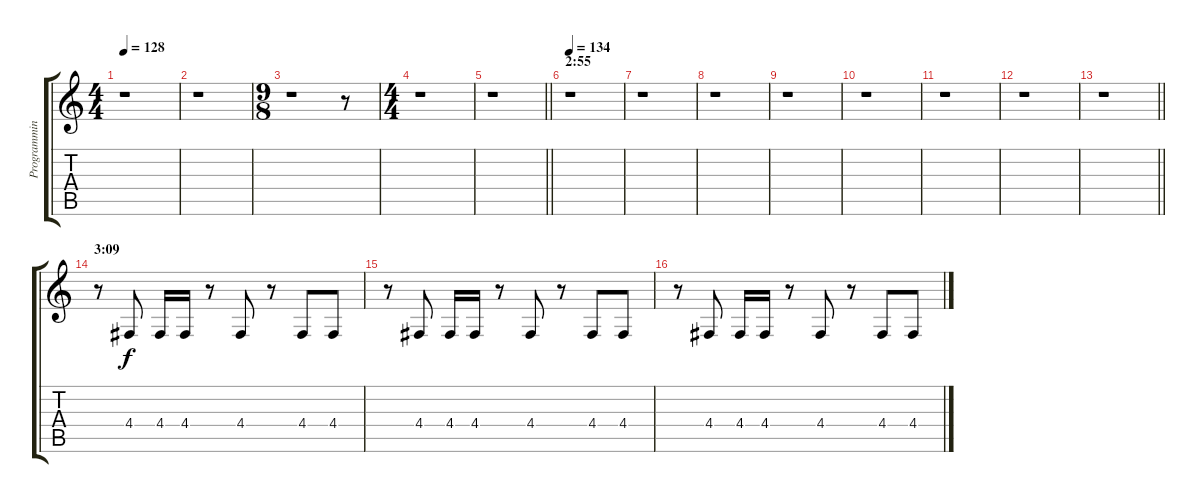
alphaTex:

\track ("Programming" "Programmin") {instrument breathnoise}
\staff {score tabs}
\tuning (E4 B3 G3 D3 A2 E2) {hide}
\ts (4 4)
\tempo 128
\clef g2
\ks c
r.1{dy f} |
r.1 |
\ts (9 8)
r.1 r.8 |
\ts (4 4)
r.1 |
\barLineRight lightlight
r.1 |
\section ("" "2:55")
\tempo 134
r.1 |
r.1 |
r.1 |
r.1 |
r.1 |
r.1 |
r.1 |
\barLineRight lightlight
r.1 |
\section ("" "3:09")
r.8 4.4.8 4.4.16 4.4.16 r.8 4.4.8 r.8 4.4.8 4.4.8 |
r.8 4.4.8 4.4.16 4.4.16 r.8 4.4.8 r.8 4.4.8 4.4.8 |
r.8 4.4.8 4.4.16 4.4.16 r.8 4.4.8 r.8 4.4.8 4.4.8
